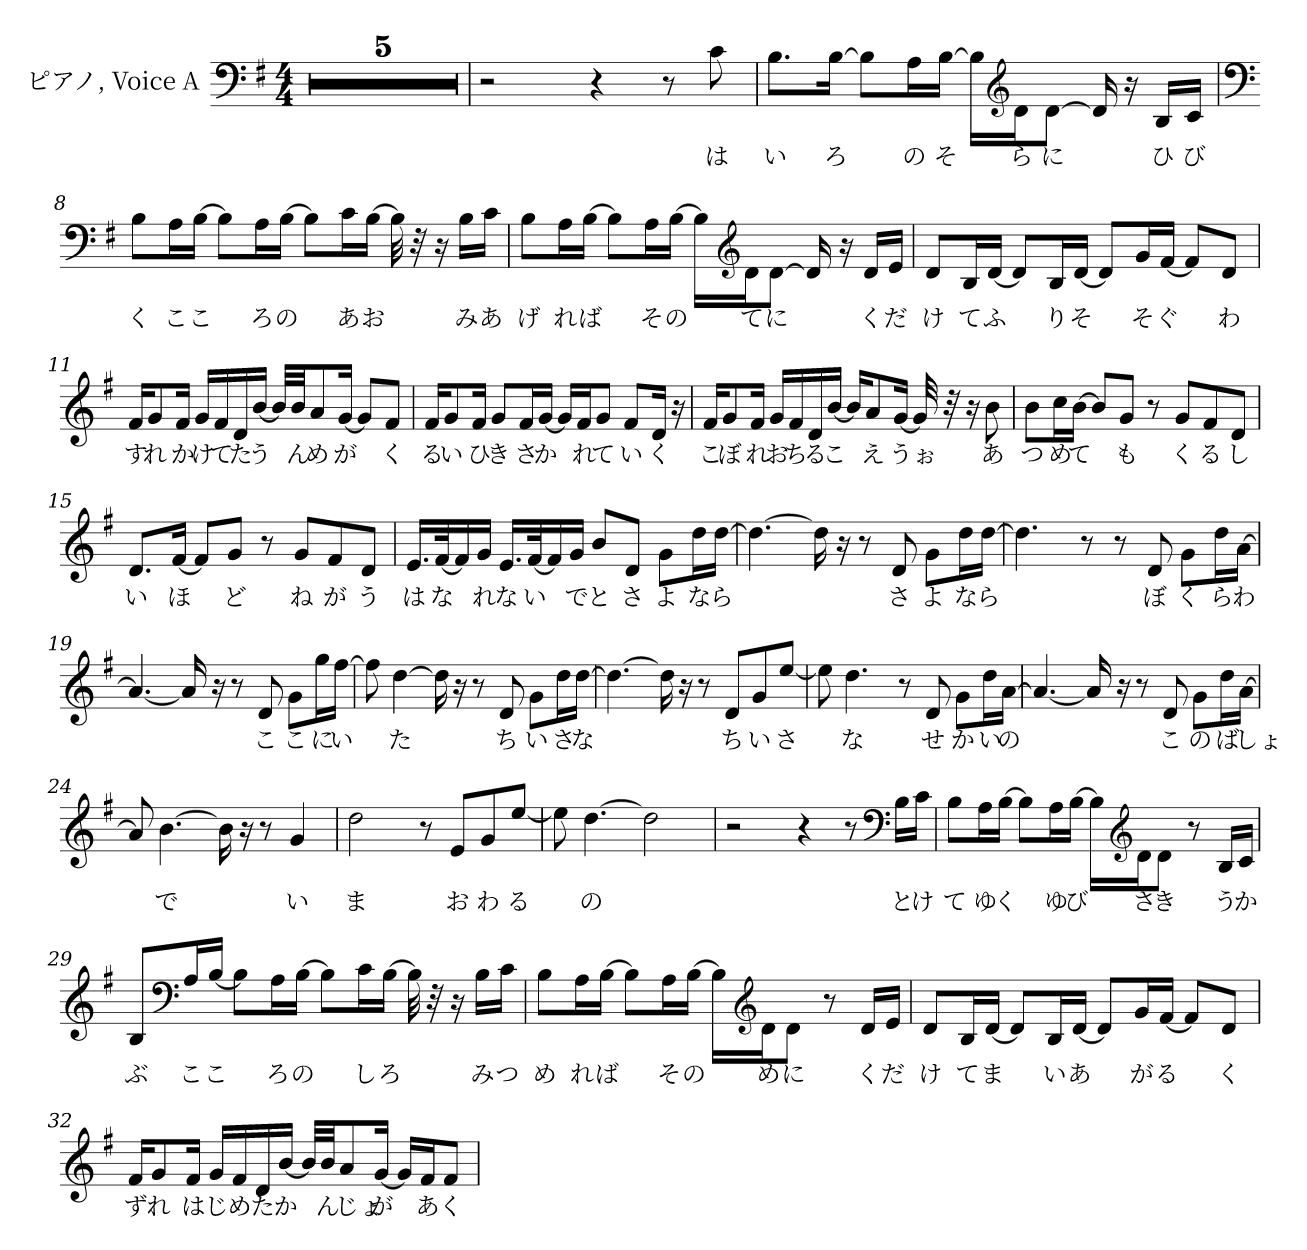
**kern	**text
*part1	*part1
*staff1	*staff1
*I"ピアノ, Voice A	*
*clefF4	*
*k[f#]	*
*M4/4	*
*MM80	*
=1	=1
1r	.
=2	=2
1r	.
=3	=3
1r	.
=4	=4
1r	.
=5	=5
1r	.
=6	=6
2r	.
4r	.
8r	.
!	!LO:LY:b
8c\	は
=7	=7
!	!LO:LY:b
8.B\L	い
!	!LO:LY:b
[16B\Jk	ろ
8B\L]	.
!	!LO:LY:b
16A\L	の
!	!LO:LY:b
[16B\JJ	そ
16B\LL]	.
*clefG2	*
!	!LO:LY:b
16d\J	ら
!	!LO:LY:b
[8d\J	に
16d/]	.
16r	.
!	!LO:LY:b
16B/LL	ひ
!	!LO:LY:b
16c/JJ	び
!!LO:LB:g=z
=8	=8
*clefF4	*
!	!LO:LY:b
8B\L	く
!	!LO:LY:b
16A\L	こ
!	!LO:LY:b
[16B\JJ	こ
8B\L]	.
!	!LO:LY:b
16A\L	ろ
!	!LO:LY:b
[16B\JJ	の
8B\L]	.
!	!LO:LY:b
16c\L	あ
!	!LO:LY:b
[16B\JJ	お
32B\]	.
32r	.
16r	.
!	!LO:LY:b
16B\LL	み
!	!LO:LY:b
16c\JJ	あ
=9	=9
!	!LO:LY:b
8B\L	げ
!	!LO:LY:b
16A\L	れ
!	!LO:LY:b
[16B\JJ	ば
8B\L]	.
!	!LO:LY:b
16A\L	そ
!	!LO:LY:b
[16B\JJ	の
16B\LL]	.
*clefG2	*
!	!LO:LY:b
16d\J	て
!	!LO:LY:b
[8d\J	に
16d/]	.
16r	.
!	!LO:LY:b
16d/LL	く
!	!LO:LY:b
16e/JJ	だ
=10	=10
!	!LO:LY:b
8d/L	け
!	!LO:LY:b
16B/L	て
!	!LO:LY:b
[16d/JJ	ふ
8d/L]	.
!	!LO:LY:b
16B/L	り
!	!LO:LY:b
[16d/JJ	そ
8d/L]	.
!	!LO:LY:b
16g/L	そ
!	!LO:LY:b
[16f#/JJ	ぐ
8f#/L]	.
!	!LO:LY:b
8d/J	わ
!!LO:LB:g=z
=11	=11
!	!LO:LY:b
16f#/KL	す
!	!LO:LY:b
8g/	れ
!	!LO:LY:b
16f#/Jk	か
!	!LO:LY:b
16g/LL	け
!	!LO:LY:b
16f#/	て
!	!LO:LY:b
16d/	た
!	!LO:LY:b
[16b/JJ	う
32b/LLL]	.
!	!LO:LY:b
32b/JJ	ん
!	!LO:LY:b
8a/	め
!	!LO:LY:b
[16g/Jk	が
8g/L]	.
!	!LO:LY:b
8f#/J	く
=12	=12
!	!LO:LY:b
16f#/KL	る
!	!LO:LY:b
8g/	い
!	!LO:LY:b
16f#/Jk	ひ
!	!LO:LY:b
8g/L	き
!	!LO:LY:b
16f#/L	さ
!	!LO:LY:b
[16g/JJ	か
16g/LL]	.
!	!LO:LY:b
16f#/J	れ
!	!LO:LY:b
8g/J	て
!	!LO:LY:b
8f#/L	い
!	!LO:LY:b
16d/Jk	く
16r	.
=13	=13
!	!LO:LY:b
16f#/KL	こ
!	!LO:LY:b
8g/	ぼ
!	!LO:LY:b
16f#/Jk	れ
!	!LO:LY:b
16g/LL	お
!	!LO:LY:b
16f#/	ち
!	!LO:LY:b
16d/	る
!	!LO:LY:b
[16b/JJ	こ
16b/KL]	.
!	!LO:LY:b
8a/	え
!	!LO:LY:b
[16g/Jk	うぉ
32g/]	.
32r	.
16r	.
!	!LO:LY:b
8b\	あ
!!LO:LB:g=z
=14	=14
!	!LO:LY:b
8b\L	つ
!	!LO:LY:b
16cc\L	め
!	!LO:LY:b
[16b\JJ	て
8b/L]	.
!	!LO:LY:b
8g/J	も
8r	.
!	!LO:LY:b
8g/L	く
!	!LO:LY:b
8f#/	る
!	!LO:LY:b
8d/J	し
=15	=15
!	!LO:LY:b
8.d/L	い
!	!LO:LY:b
[16f#/Jk	ほ
8f#/L]	.
!	!LO:LY:b
8g/J	ど
8r	.
!	!LO:LY:b
8g/L	ね
!	!LO:LY:b
8f#/	が
!	!LO:LY:b
8d/J	う
=16	=16
!	!LO:LY:b
16.e/LL	は
!	!LO:LY:b
[32f#/K	な
16f#/]	.
!	!LO:LY:b
16g/JJ	れ
!	!LO:LY:b
16.e/LL	な
!	!LO:LY:b
[32f#/K	い
16f#/]	.
!	!LO:LY:b
16g/JJ	で
!	!LO:LY:b
8b/L	と
!	!LO:LY:b
8d/J	さ
!	!LO:LY:b
8g\L	よ
!	!LO:LY:b
16dd\L	な
!	!LO:LY:b
[16dd\JJ	ら
=17	=17
4.dd\_	.
16dd\]	.
16r	.
8r	.
!	!LO:LY:b
8d/	さ
!	!LO:LY:b
8g\L	よ
!	!LO:LY:b
16dd\L	な
!	!LO:LY:b
[16dd\JJ	ら
!!LO:LB:g=z
=18	=18
4.dd\]	.
8r	.
8r	.
!	!LO:LY:b
8d/	ぼ
!	!LO:LY:b
8g\L	く
!	!LO:LY:b
16dd\L	ら
!	!LO:LY:b
[16a\JJ	わ
=19	=19
4.a/_	.
16a/]	.
16r	.
8r	.
!	!LO:LY:b
8d/	こ
!	!LO:LY:b
8g\L	こ
!	!LO:LY:b
16gg\L	に
!	!LO:LY:b
[16ff#\JJ	い
=20	=20
8ff#\]	.
!	!LO:LY:b
[4dd\	た
16dd\]	.
16r	.
8r	.
!	!LO:LY:b
8d/	ち
!	!LO:LY:b
8g\L	い
!	!LO:LY:b
16dd\L	さ
!	!LO:LY:b
[16dd\JJ	な
=21	=21
4.dd\_	.
16dd\]	.
16r	.
8r	.
!	!LO:LY:b
8d/L	ち
!	!LO:LY:b
8g/	い
!	!LO:LY:b
[8ee/J	さ
=22	=22
8ee\]	.
!	!LO:LY:b
4.dd\	な
8r	.
!	!LO:LY:b
8d/	せ
!	!LO:LY:b
8g\L	か
!	!LO:LY:b
16dd\L	い
!	!LO:LY:b
[16a\JJ	の
!!LO:LB:g=z
=23	=23
4.a/_	.
16a/]	.
16r	.
8r	.
!	!LO:LY:b
8d/	こ
!	!LO:LY:b
8g\L	の
!	!LO:LY:b
16dd\L	ば
!	!LO:LY:b
[16a\JJ	しょ
=24	=24
8a/]	.
!	!LO:LY:b
[4.b\	で
16b\]	.
16r	.
8r	.
!	!LO:LY:b
4g/	い
=25	=25
!	!LO:LY:b
2dd\	ま
8r	.
!	!LO:LY:b
8e/L	お
!	!LO:LY:b
8g/	わ
!	!LO:LY:b
[8ee/J	る
=26	=26
8ee\]	.
!	!LO:LY:b
[4.dd\	の
2dd\]	.
=27	=27
2r	.
4r	.
8r	.
*clefF4	*
!	!LO:LY:b
16B\LL	と
!	!LO:LY:b
16c\JJ	け
!!LO:LB:g=z
=28	=28
!	!LO:LY:b
8B\L	て
!	!LO:LY:b
16A\L	ゆ
!	!LO:LY:b
[16B\JJ	く
8B\L]	.
!	!LO:LY:b
16A\L	ゆ
!	!LO:LY:b
[16B\JJ	び
16B\LL]	.
*clefG2	*
!	!LO:LY:b
16d\J	さ
!	!LO:LY:b
8d\J	き
8r	.
!	!LO:LY:b
16B/LL	う
!	!LO:LY:b
16c/JJ	か
=29	=29
!	!LO:LY:b
8B/L	ぶ
*clefF4	*
!	!LO:LY:b
16A/L	こ
!	!LO:LY:b
[16B/JJ	こ
8B\L]	.
!	!LO:LY:b
16A\L	ろ
!	!LO:LY:b
[16B\JJ	の
8B\L]	.
!	!LO:LY:b
16c\L	し
!	!LO:LY:b
[16B\JJ	ろ
32B\]	.
32r	.
16r	.
!	!LO:LY:b
16B\LL	み
!	!LO:LY:b
16c\JJ	つ
=30	=30
!	!LO:LY:b
8B\L	め
!	!LO:LY:b
16A\L	れ
!	!LO:LY:b
[16B\JJ	ば
8B\L]	.
!	!LO:LY:b
16A\L	そ
!	!LO:LY:b
[16B\JJ	の
16B\LL]	.
*clefG2	*
!	!LO:LY:b
16d\J	め
!	!LO:LY:b
8d\J	に
8r	.
!	!LO:LY:b
16d/LL	く
!	!LO:LY:b
16e/JJ	だ
!!LO:LB:g=z
=31	=31
!	!LO:LY:b
8d/L	け
!	!LO:LY:b
16B/L	て
!	!LO:LY:b
[16d/JJ	ま
8d/L]	.
!	!LO:LY:b
16B/L	い
!	!LO:LY:b
[16d/JJ	あ
8d/L]	.
!	!LO:LY:b
16g/L	が
!	!LO:LY:b
[16f#/JJ	る
8f#/L]	.
!	!LO:LY:b
8d/J	く
=32	=32
!	!LO:LY:b
16f#/KL	ず
!	!LO:LY:b
8g/	れ
!	!LO:LY:b
16f#/Jk	は
!	!LO:LY:b
16g/LL	じ
!	!LO:LY:b
16f#/	め
!	!LO:LY:b
16d/	た
!	!LO:LY:b
[16b/JJ	か
32b/LLL]	.
!	!LO:LY:b
32b/JJ	ん
!	!LO:LY:b
8a/	じょ
!	!LO:LY:b
[16g/Jk	が
16g/LL]	.
!	!LO:LY:b
16f#/J	あ
!	!LO:LY:b
8f#/J	く
=	=
*-	*-
